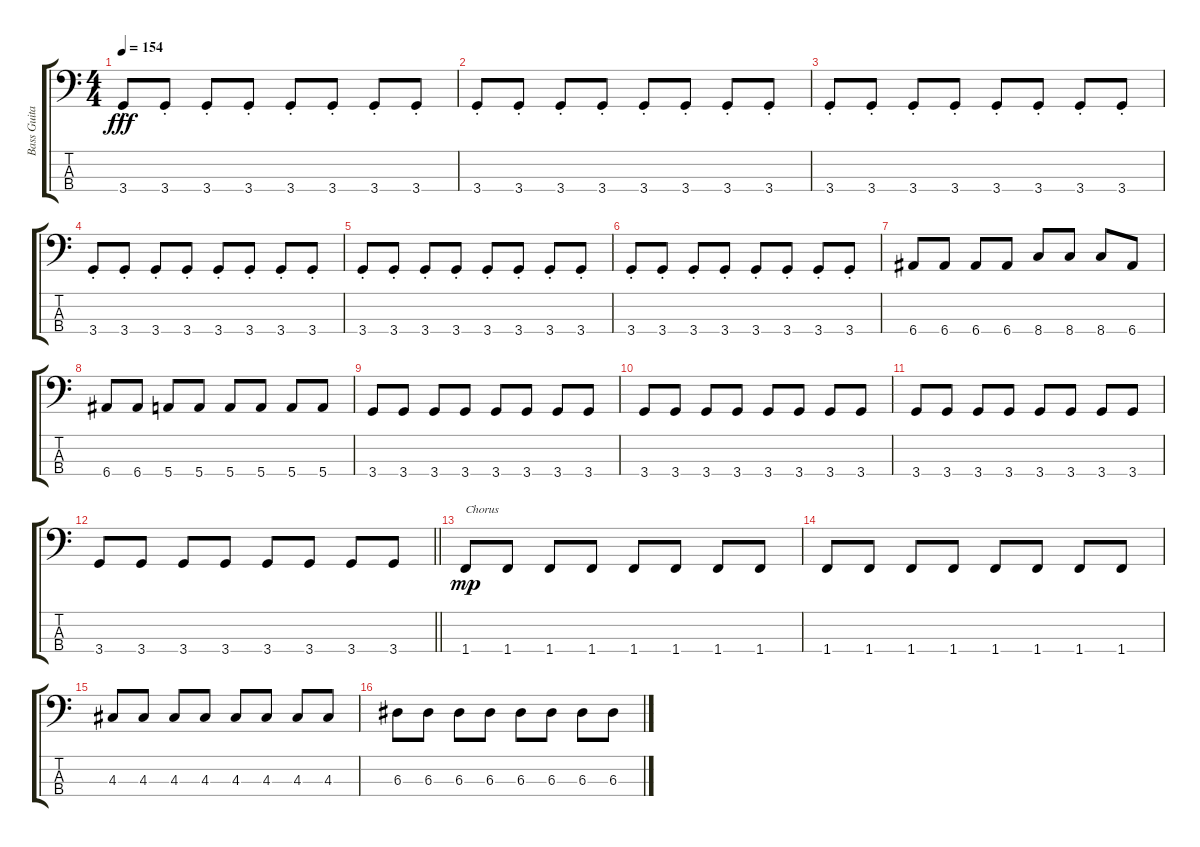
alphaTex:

\track ("Bass Guitar" "Bass Guita") {instrument electricbasspick}
\staff {score tabs}
\tuning (G2 D2 A1 E1) {hide}
\ts (4 4)
\tempo 154
\clef f4
\ks c
3.4{st}.8{dy fff} 3.4{st}.8 3.4{st}.8 3.4{st}.8 3.4{st}.8 3.4{st}.8 3.4{st}.8 3.4{st}.8 |
3.4{st}.8 3.4{st}.8 3.4{st}.8 3.4{st}.8 3.4{st}.8 3.4{st}.8 3.4{st}.8 3.4{st}.8 |
3.4{st}.8 3.4{st}.8 3.4{st}.8 3.4{st}.8 3.4{st}.8 3.4{st}.8 3.4{st}.8 3.4{st}.8 |
3.4{st}.8 3.4{st}.8 3.4{st}.8 3.4{st}.8 3.4{st}.8 3.4{st}.8 3.4{st}.8 3.4{st}.8 |
3.4{st}.8 3.4{st}.8 3.4{st}.8 3.4{st}.8 3.4{st}.8 3.4{st}.8 3.4{st}.8 3.4{st}.8 |
3.4{st}.8 3.4{st}.8 3.4{st}.8 3.4{st}.8 3.4{st}.8 3.4{st}.8 3.4{st}.8 3.4{st}.8 |
6.4.8 6.4.8 6.4.8 6.4.8 8.4.8 8.4.8 8.4.8 6.4.8 |
6.4.8 6.4.8 5.4.8 5.4.8 5.4.8 5.4.8 5.4.8 5.4.8 |
3.4.8 3.4.8 3.4.8 3.4.8 3.4.8 3.4.8 3.4.8 3.4.8 |
3.4.8 3.4.8 3.4.8 3.4.8 3.4.8 3.4.8 3.4.8 3.4.8 |
3.4.8 3.4.8 3.4.8 3.4.8 3.4.8 3.4.8 3.4.8 3.4.8 |
\barLineRight lightlight
3.4.8 3.4.8 3.4.8 3.4.8 3.4.8 3.4.8 3.4.8 3.4.8 |
1.4.8{txt "Chorus" dy mp} 1.4.8 1.4.8 1.4.8 1.4.8 1.4.8 1.4.8 1.4.8 |
1.4.8 1.4.8 1.4.8 1.4.8 1.4.8 1.4.8 1.4.8 1.4.8 |
4.3.8 4.3.8 4.3.8 4.3.8 4.3.8 4.3.8 4.3.8 4.3.8 |
6.3.8 6.3.8 6.3.8 6.3.8 6.3.8 6.3.8 6.3.8 6.3.8
